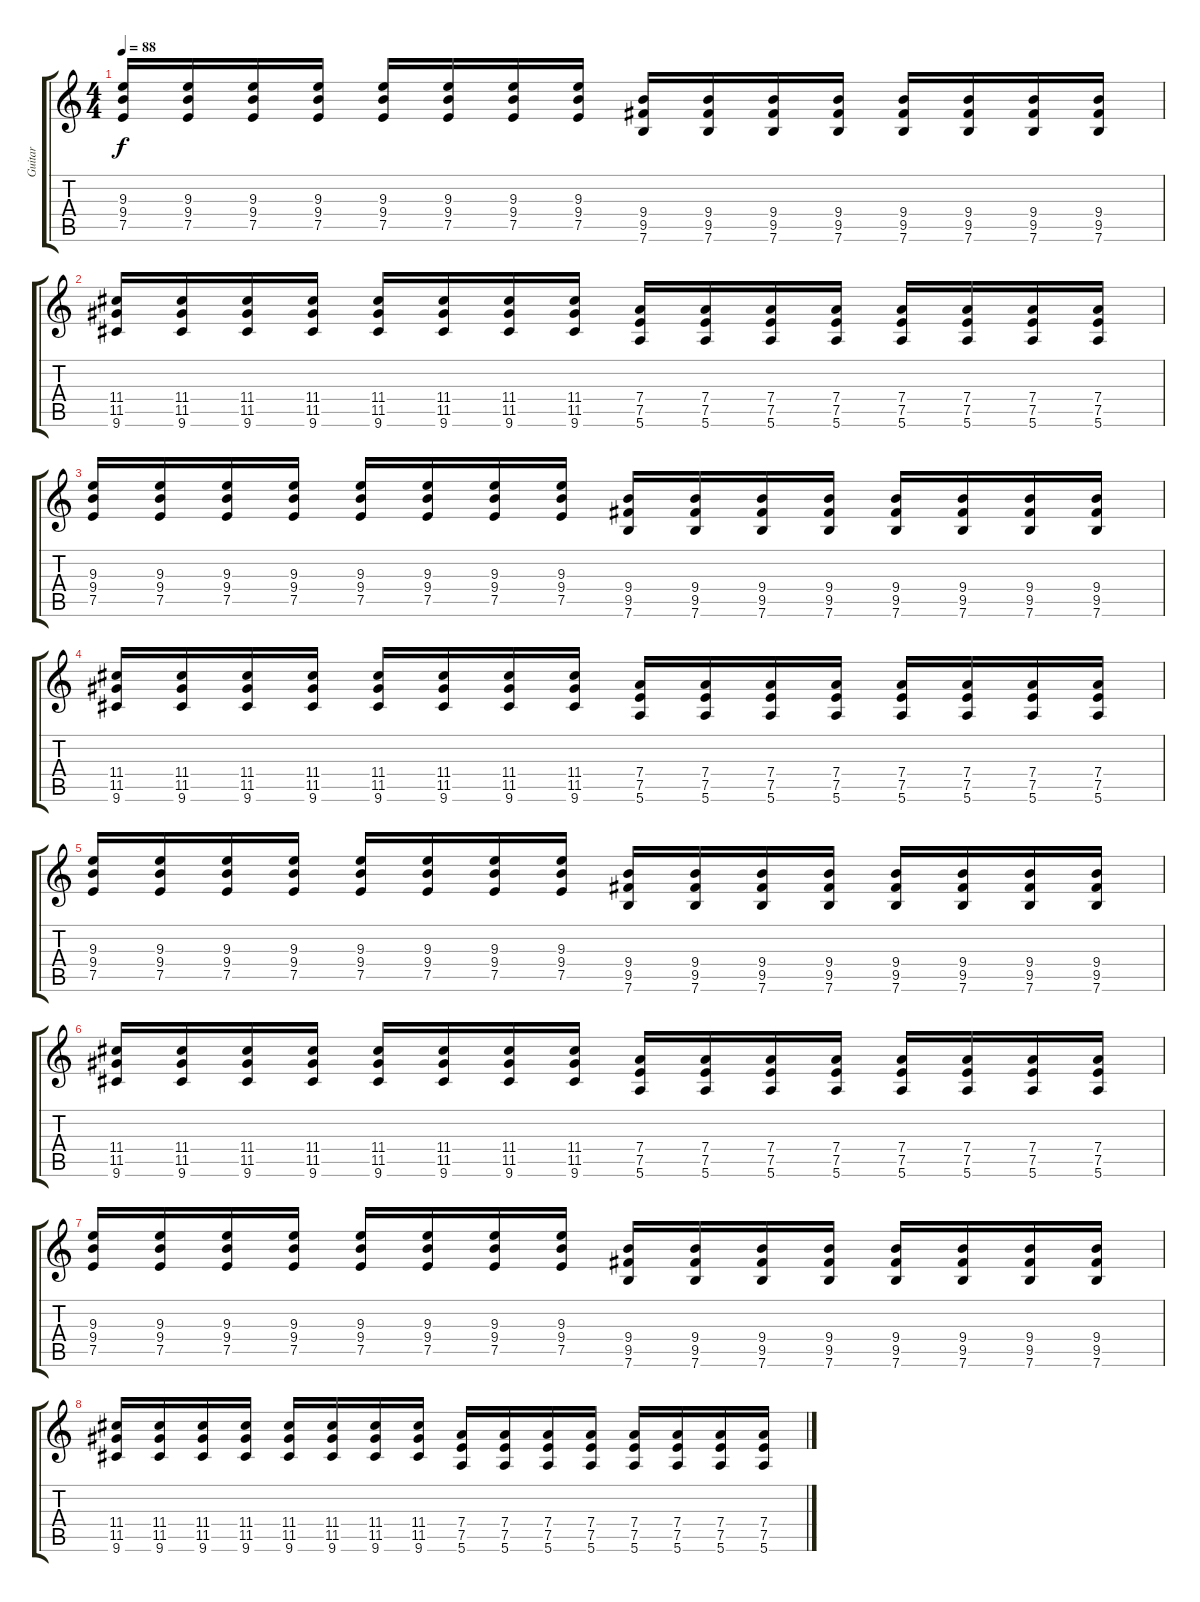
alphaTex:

\track ("Guitar" "Guitar") {instrument distortionguitar}
\staff {score tabs}
\tuning (E4 B3 G3 D3 A2 E2) {hide}
\ts (4 4)
\tempo 88
\clef g2
\ks c
(9.3 9.4 7.5).16{dy f} (9.3 9.4 7.5).16 (9.3 9.4 7.5).16 (9.3 9.4 7.5).16 (9.3 9.4 7.5).16 (9.3 9.4 7.5).16 (9.3 9.4 7.5).16 (9.3 9.4 7.5).16 (9.4 9.5 7.6).16 (9.4 9.5 7.6).16 (9.4 9.5 7.6).16 (9.4 9.5 7.6).16 (9.4 9.5 7.6).16 (9.4 9.5 7.6).16 (9.4 9.5 7.6).16 (9.4 9.5 7.6).16 |
(11.4 11.5 9.6).16 (11.4 11.5 9.6).16 (11.4 11.5 9.6).16 (11.4 11.5 9.6).16 (11.4 11.5 9.6).16 (11.4 11.5 9.6).16 (11.4 11.5 9.6).16 (11.4 11.5 9.6).16 (7.4 7.5 5.6).16 (7.4 7.5 5.6).16 (7.4 7.5 5.6).16 (7.4 7.5 5.6).16 (7.4 7.5 5.6).16 (7.4 7.5 5.6).16 (7.4 7.5 5.6).16 (7.4 7.5 5.6).16 |
(9.3 9.4 7.5).16 (9.3 9.4 7.5).16 (9.3 9.4 7.5).16 (9.3 9.4 7.5).16 (9.3 9.4 7.5).16 (9.3 9.4 7.5).16 (9.3 9.4 7.5).16 (9.3 9.4 7.5).16 (9.4 9.5 7.6).16 (9.4 9.5 7.6).16 (9.4 9.5 7.6).16 (9.4 9.5 7.6).16 (9.4 9.5 7.6).16 (9.4 9.5 7.6).16 (9.4 9.5 7.6).16 (9.4 9.5 7.6).16 |
(11.4 11.5 9.6).16 (11.4 11.5 9.6).16 (11.4 11.5 9.6).16 (11.4 11.5 9.6).16 (11.4 11.5 9.6).16 (11.4 11.5 9.6).16 (11.4 11.5 9.6).16 (11.4 11.5 9.6).16 (7.4 7.5 5.6).16 (7.4 7.5 5.6).16 (7.4 7.5 5.6).16 (7.4 7.5 5.6).16 (7.4 7.5 5.6).16 (7.4 7.5 5.6).16 (7.4 7.5 5.6).16 (7.4 7.5 5.6).16 |
(9.3 9.4 7.5).16 (9.3 9.4 7.5).16 (9.3 9.4 7.5).16 (9.3 9.4 7.5).16 (9.3 9.4 7.5).16 (9.3 9.4 7.5).16 (9.3 9.4 7.5).16 (9.3 9.4 7.5).16 (9.4 9.5 7.6).16 (9.4 9.5 7.6).16 (9.4 9.5 7.6).16 (9.4 9.5 7.6).16 (9.4 9.5 7.6).16 (9.4 9.5 7.6).16 (9.4 9.5 7.6).16 (9.4 9.5 7.6).16 |
(11.4 11.5 9.6).16 (11.4 11.5 9.6).16 (11.4 11.5 9.6).16 (11.4 11.5 9.6).16 (11.4 11.5 9.6).16 (11.4 11.5 9.6).16 (11.4 11.5 9.6).16 (11.4 11.5 9.6).16 (7.4 7.5 5.6).16 (7.4 7.5 5.6).16 (7.4 7.5 5.6).16 (7.4 7.5 5.6).16 (7.4 7.5 5.6).16 (7.4 7.5 5.6).16 (7.4 7.5 5.6).16 (7.4 7.5 5.6).16 |
(9.3 9.4 7.5).16 (9.3 9.4 7.5).16 (9.3 9.4 7.5).16 (9.3 9.4 7.5).16 (9.3 9.4 7.5).16 (9.3 9.4 7.5).16 (9.3 9.4 7.5).16 (9.3 9.4 7.5).16 (9.4 9.5 7.6).16 (9.4 9.5 7.6).16 (9.4 9.5 7.6).16 (9.4 9.5 7.6).16 (9.4 9.5 7.6).16 (9.4 9.5 7.6).16 (9.4 9.5 7.6).16 (9.4 9.5 7.6).16 |
(11.4 11.5 9.6).16 (11.4 11.5 9.6).16 (11.4 11.5 9.6).16 (11.4 11.5 9.6).16 (11.4 11.5 9.6).16 (11.4 11.5 9.6).16 (11.4 11.5 9.6).16 (11.4 11.5 9.6).16 (7.4 7.5 5.6).16 (7.4 7.5 5.6).16 (7.4 7.5 5.6).16 (7.4 7.5 5.6).16 (7.4 7.5 5.6).16 (7.4 7.5 5.6).16 (7.4 7.5 5.6).16 (7.4 7.5 5.6).16
